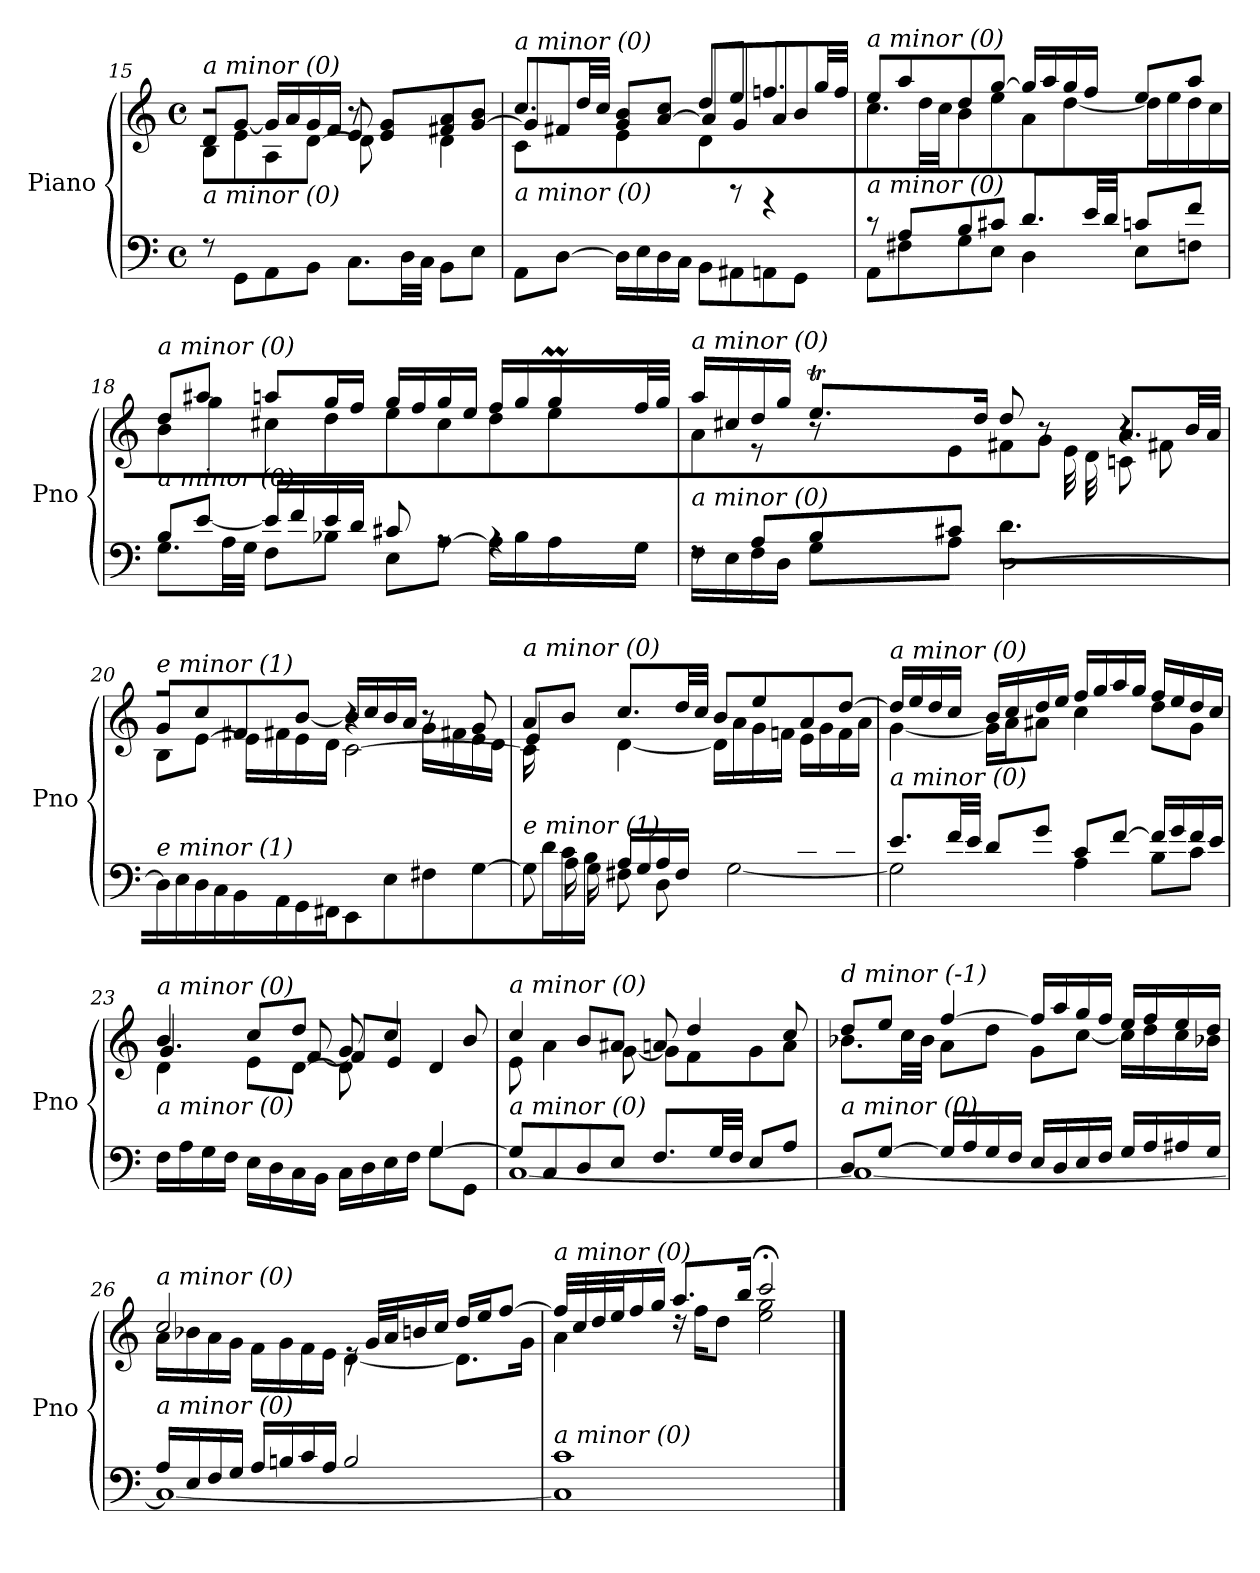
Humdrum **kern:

**kern	**kern
*part1	*part1
*staff2	*staff1
*I"Piano	*
*I'Pno	*
*clefF4	*clefG2
*k[]	*k[]
*M4/4	*M4/4
*met(c)	*met(c)
=15	=15
*^	*^
*	*^	*	*^
!	!	!	!LO:TX:i:t=a minor (0)	!	!
!LO:TX:i:t=a minor (0)	!	!	!	!	!
2ryy	2ryy	8rF	2r	8d/L	8B\L
.	.	8GG\L	.	[8g/J	8e\
.	.	8AA\	.	16g/LL]	8A\
.	.	.	.	16a/	.
.	.	8BB\J	.	16g/	[8d\J
.	.	.	.	16f/JJ	.
8ryy	8ryy	8.C\L	8r	8e/	8d\L]
4.ryy	8G/J	.	8e/ 8g/L	4.ryy	8ryy
.	.	32D\LL	.	.	.
.	.	32C\JJJ	.	.	.
.	4ryy	8BB\L	8f#X/ 8a/	.	4d\
.	.	8E\J	[8g/ 8b/J	.	.
!!LO:PB:g=z	!!	!!
=16	=16	=16	=16	=16	=16
!	!	!	!LO:TX:i:t=a minor (0)	!	!
!LO:TX:i:t=a minor (0)	!	!	!	!	!
4ryy	8ryy	8AA\L	8.cc/L	8g/L]	8c\L
.	8A/J	[8D\J	.	8f#X/J	8ryy
.	.	.	32dd/LL	.	.
.	.	.	32cc/JJJ	.	.
4ryy	4.ryy	16D\LL]	8g/ 8b/L	4ryy	4e\
.	.	16E\	.	.	.
.	.	16D\	[8a/ 8cc/J	.	.
.	.	16C\JJ	.	.	.
2ryy	.	8BB\L	8dd/L	8a/L]	8d\
.	8rb	8AA#Xi\	8ee/J	8g/	4.ryy
.	4rg	8AA\	8.ffn/L	8a/	.
.	.	8GG\J	.	8b/J	.
.	.	.	32gg/LL	.	.
.	.	.	32ff/JJJ	.	.
*	*v	*v	*	*	*
*	*	*	*v	*v
=17	=17	=17	=17
!	!	!LO:TX:i:t=a minor (0)	!
!LO:TX:i:t=a minor (0)	!	!	!
8r	8AA\L	8ee/L	8.cc\L
8A/L	8F#X\	8aa/	.
.	.	.	32dd\LL
.	.	.	32cc\JJJ
8B/	8G\	8dd/	8b\L
8c#X/J	8E\J	[8gg/J	8ee\J
8.d/L	4D\	16gg/LL]	8a\L
.	.	16aa/	.
.	.	16gg/	[8dd\J
32e/LL	.	16ff/JJ	.
32d/JJJ	.	.	.
8cn/L	8E\L	8ee/L	16dd\LL]
.	.	.	16ee\
8f/J	8Fn\J	8aa/J	16dd\
.	.	.	16cc\JJ
=18	=18	=18	=18
*	*^	*	*^
!	!	!	!LO:TX:i:t=a minor (0)	!	!
!LO:TX:i:t=a minor (0)	!	!	!	!	!
2..ryy	8B/L	8.G\L	8dd/L	8b\L	2..ryy
.	[8e/J	.	8aa#Xi/J	8gg\	.
.	.	32A\LL	.	.	.
.	.	32G\JJJ	.	.	.
.	16e/LL]	8F\L	8aa/L	8cc#X\	.
.	16f/	.	.	.	.
.	16e/	8B-X\J	16gg/L	8dd\J	.
.	16d/JJ	.	16ff/JJ	.	.
.	8c#X/	8E\L	16gg/LL	8ee\L	.
.	.	.	16ff/	.	.
.	8rA	[8A\J	16gg/	8cc#\	.
.	.	.	16ee/JJ	.	.
.	4rA	16A\LL]	16ff/LL	8dd\	.
.	.	16B-\	16gg/	.	.
16ryy	.	16A\	16ggM/	8ee\J	64aa!yy
.	.	.	.	.	64gg!yy
.	.	.	.	.	64aa!yy
.	.	.	.	.	64gg!yy
16ryy	.	16G\JJ	32ff/L	.	16ryy
.	.	.	32gg/JJJ	.	.
!!LO:LB:g=z
=19	=19	=19	=19	=19	=19
*	*	*	*	*	*^
!	!	!	!LO:TX:i:t=a minor (0)	!	!	!
!LO:TX:i:t=a minor (0)	!	!	!	!	!	!
4ryy	8rF	16F\LL	16aa/LL	8a\	4ryy	2ryy
.	.	16E\	16cc#X/	.	.	.
.	8A/L	16F\	16dd/	8r	.	.
.	.	16D\JJ	16gg/JJ	.	.	.
8.ryy	8B/	8G\L	8.eet/L	8r	64ff!yy	.
.	.	.	.	.	64ee!yy	.
.	.	.	.	.	64ff!yy	.
.	.	.	.	.	64ee!yy	.
.	.	.	.	.	64ff!yy	.
.	.	.	.	.	16..ee!yy	.
.	8c#X/J	8A\J	.	8e\	.	.
2ryy	.	.	16dd/Jk	.	2ryy	.
.	8.d/L	[2D\	8dd/	8f#X\L	.	8.ryy
.	.	.	8r	8g\J	.	.
.	4ryy	.	.	.	.	32e\LL
.	.	.	.	.	.	32d\JJJ
.	.	.	4r	8.a/L	.	8cn\L
.	.	.	.	.	.	8f#X\J
16ryy	16ryy	.	.	32b/LL	16ryy	.
.	.	.	.	32a/JJJ	.	.
*v	*v	*v	*	*	*	*
*	*	*	*v	*v
=20	=20	=20	=20
!	!LO:TX:i:t=e minor (1)	!	!
!LO:TX:i:t=e minor (1)	!	!	!
16D\LL]	2rff	8g/L	8B\L
16E\	.	.	.
16D\	.	8cc/	[8e\J
16C\JJ	.	.	.
16BB\LL	.	8f#X/	16e\LL]
16AA\	.	.	16f#X\
16GG\	.	[8b/J	16e\
16FF#X\JJ	.	.	16d\JJ
8EE\L	4r	16b/LL]	[2c\
.	.	16cc/	.
8E\	.	16b/	.
.	.	16a/JJ	.
8F#X\	8r	16g\LL	.
.	.	16f#X\	.
[8G\J	8g/	16e\	.
.	.	16d\JJ	.
=21	=21	=21	=21
*^	*	*	*
!	!	!LO:TX:i:t=a minor (0)	!	!
!LO:TX:i:t=e minor (1)	!	!	!	!
16ryy	8G\L]	8a/L	4e/	16c\LL]
16d/	.	.	.	2...ryy
16c/	16A\L	8b/J	.	.
16B/JJ	16G\JJ	.	.	.
16A/LL	8F#X\L	8.cc/L	[4d\	.
16G/	.	.	.	.
16A/	8D\J	.	.	.
16F#/JJ	.	32dd/LL	.	.
.	.	32cc/JJJ	.	.
8G/Lyy	[2G\	8b/L	16d\LL]	.
.	.	.	16a\	.
8B/	.	8ee/	16g\	.
.	.	.	16fn\JJ	.
8c/	.	8a/	16e\LL	.
.	.	.	16g\	.
8d/J	.	[8dd/J	16f\	.
.	.	.	16a\JJ	.
*	*	*	*v	*v
!!LO:LB:g=z
=22	=22	=22	=22
!	!	!LO:TX:i:t=a minor (0)	!
!LO:TX:i:t=a minor (0)	!	!	!
8.e/L	2G\]	16dd/LL]	[4g\
.	.	16ee/	.
.	.	16dd/	.
32f/LL	.	16cc/JJ	.
32e/JJJ	.	.	.
8d/L	.	16b/LL	16g\LL]
.	.	16cc/	16a\J
8g/J	.	16dd/	8a#Xi\J
.	.	16ee/JJ	.
8c/L	4A\	16ff/LL	4cc\
.	.	16gg/	.
[8f/J	.	16aa/	.
.	.	16gg/JJ	.
16f/LL]	8B\L	16ff/LL	8dd\L
16g/	.	16ee/	.
16f/	8c\J	16dd/	8g\J
16e/JJ	.	16cc/JJ	.
=23	=23	=23	=23
*	*	*	*^
!	!	!LO:TX:i:t=a minor (0)	!	!
!LO:TX:i:t=a minor (0)	!	!	!	!
2ryy	16F\LL	4b/	4.g/	4d\
.	16A\	.	.	.
.	16G\	.	.	.
.	16F\JJ	.	.	.
.	16E\LL	8cc/L	.	8e\L
.	16D\	.	.	.
.	16C\	8dd/J	[8f/	[8d\J
.	16BB\JJ	.	.	.
8ryy	16C\LL	8g/	8f/L]	8d\L]
.	16D\	.	.	.
8G/J	16E\	4cc/	8e/J	4.ryy
.	16F\JJ	.	.	.
[4G/	8G\L	.	4d/	.
.	8GG\J	8b/	.	.
*	*	*	*v	*v
=24	=24	=24	=24
!	!	!LO:TX:i:t=a minor (0)	!
!LO:TX:i:t=a minor (0)	!	!	!
8G/L]	[1C	4cc/	8e\
8C/	.	.	4a\
8D/	.	8b/L	.
8E/J	.	8a#Xi/J	[8g\
8.F/L	.	8a/	8g\L]
.	.	4dd/	8f\
32G/LL	.	.	.
32F/JJJ	.	.	.
8E/L	.	.	8g\
8A/J	.	8cc/	8a\J
!!LO:LB:g=z	!!
=25	=25	=25	=25
!	!	!LO:TX:i:t=d minor (-1)	!
!LO:TX:i:t=a minor (0)	!	!	!
8D/L	1C_	8dd/L	8.b-X\L
[8G/J	.	8ee/J	.
.	.	.	32cc\LL
.	.	.	32b-\JJJ
16G/LL]	.	[4ff/	8a\L
16A/	.	.	.
16G/	.	.	8dd\J
16F/JJ	.	.	.
16E/LL	.	16ff/LL]	8g\L
16D/	.	16aa/	.
16E/	.	16gg/	[8cc\J
16F/JJ	.	16ff/JJ	.
16G/LL	.	16ee/LL	16cc\LL]
16A/	.	16ff/	16dd\
16A#Xi/	.	16ee/	16cc\
16G/JJ	.	16dd/JJ	16b-X\JJ
=26	=26	=26	=26
!	!	!LO:TX:i:t=a minor (0)	!
!LO:TX:i:t=a minor (0)	!	!	!
16A/LL	1C_	2cc/	16a\LL
16E/	.	.	16b-Xj\
16F/	.	.	16a\
16G/JJ	.	.	16g\JJ
16A/LL	.	.	16f\LL
16Bn/	.	.	16g\
16c/	.	.	16f\
16A/JJ	.	.	16e\JJ
2B/	.	16re	[4d\
.	.	32g/LLL	.
.	.	32a/J	.
.	.	16bn/	.
.	.	16cc/JJ	.
.	.	16dd/LL	8.d\L]
.	.	16ee/J	.
.	.	[8ff/J	.
.	.	.	16g\Jk
=27	=27	=27	=27
!	!	!LO:TX:i:t=a minor (0)	!
!LO:TX:i:t=a minor (0)	!	!	!
1c	1C]	32ff/LLL]	4a\
.	.	32cc/	.
.	.	32dd/	.
.	.	32ee/J	.
.	.	16ff/	.
.	.	16gg/JJ	.
.	.	8.aa/L	16rdd
.	.	.	16ff\KL
.	.	.	8dd\J
.	.	16bb/Jk	.
.	.	2ccc;</	2ee\ 2gg\
*v	*v	*	*
*	*v	*v
==	==
*-	*-
